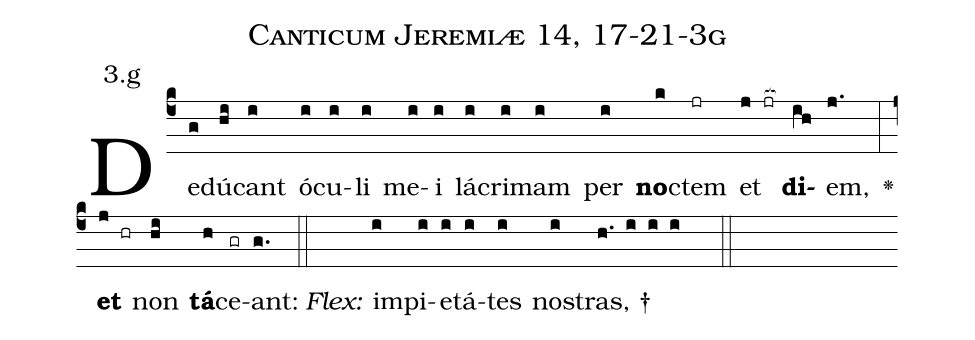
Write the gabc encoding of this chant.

name: Canticum Jeremiæ 14, 17-21-3g;
annotation: 3.g;
%%
(c4)De(g)dú(hi)cant(i) ó(i)cu(i)li(i) me(i)i(i) lá(i)cri(i)mam(i) per(i) <b>no</b>(k)ctem(jr) et(j jr[ocb:1{]) <b>di</b>(ih[ocb:0}])em,(j.) <v>\greheightstar</v>(:) <b>et</b>(j hr) non(hi) <b>tá</b>(h)ce(gr)ant:(g.) (::)
<i>Flex:</i>()  im(i)pi(i)e(i)tá(i)tes(i) no(i)stras, †(h. i i i  ::)

%E(i) u(i) o(j) u(hi) a(h) e.(g.) (::)
